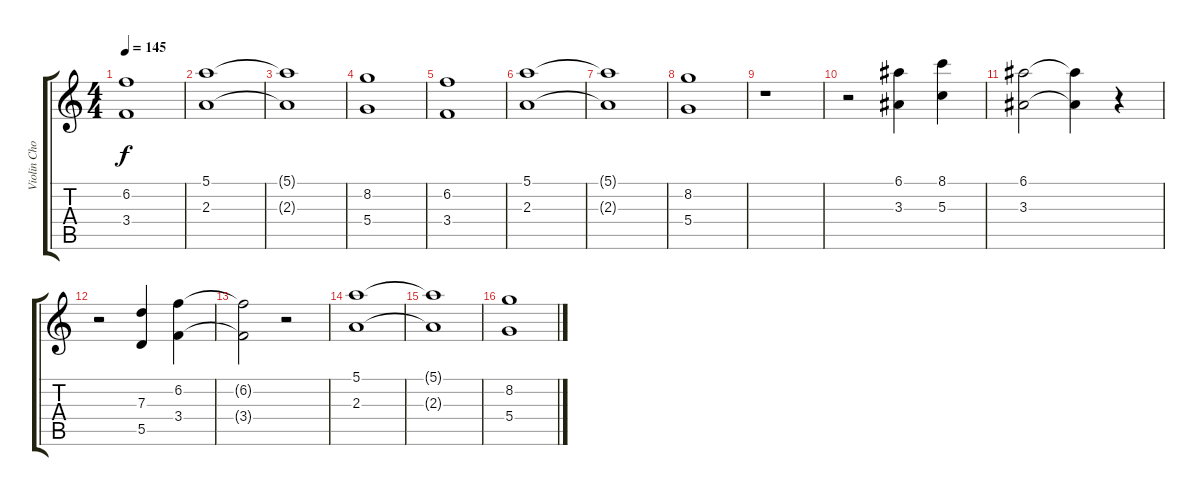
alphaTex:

\track ("Violin Choir" "Violin Cho") {instrument stringensemble1}
\staff {score tabs}
\tuning (E5 B4 G4 D4 A3 E3) {hide}
\ts (4 4)
\tempo 145
\clef g2
\ks c
(6.2{t} 3.4{t}).1{dy f} |
(5.1 2.3).1 |
(5.1{t} 2.3{t}).1 |
(8.2 5.4).1 |
(6.2 3.4).1 |
(5.1 2.3).1 |
(5.1{t} 2.3{t}).1 |
(8.2 5.4).1 |
r.1 |
r.2 (6.1 3.3).4 (8.1 5.3).4 |
(6.1 3.3).2 (6.1{t} 3.3{t}).4 r.4 |
r.2 (7.3 5.5).4 (6.2 3.4).4 |
(6.2{t} 3.4{t}).2 r.2 |
(5.1 2.3).1 |
(5.1{t} 2.3{t}).1 |
(8.2 5.4).1
